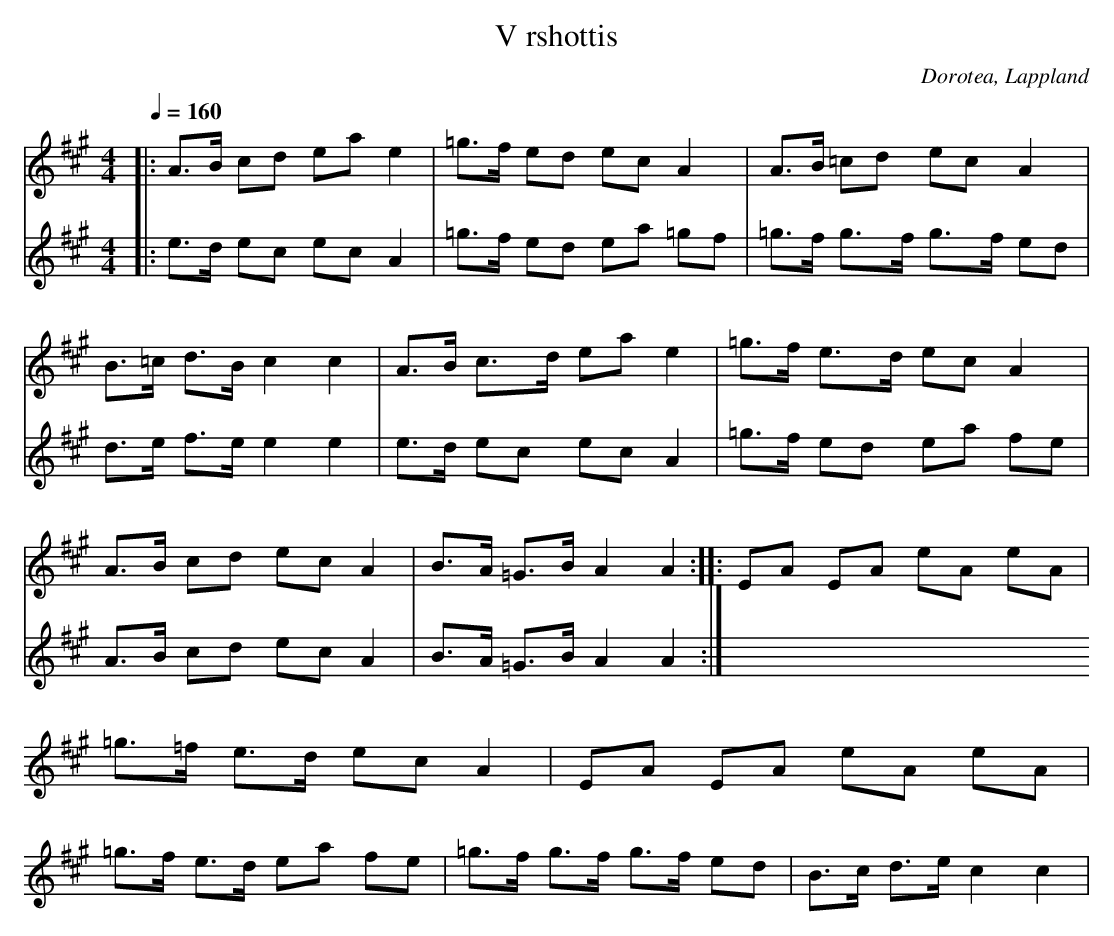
X:1
T:V rshottis
O:Dorotea, Lappland
M:4/4
L:1/16
Q:1/4=160
K:A
V:1
|: A3B c2d2 e2a2 e4 | =g3f e2d2 e2c2 A4 | A3B =c2d2 e2c2 A4 |B3=c d3B c4 c4  | A3B c3d e2a2 e4 | =g3f e3d e2c2 A4 | A3B c2d2 e2c2 A4 |B3A =G3B A4 A4:||:E2A2 E2A2 e2A2 e2A2 |=g3=f e3d e2c2 A4 |E2A2 E2A2 e2A2 e2A2 |=g3f e3d e2a2 f2e2 | =g3f g3f g3f e2d2 |B3c d3e c4 c4  |
V:2
|:  e3d e2c2  e2c2 A4 | =g3f e2d2 e2a2 =g2f2 | =g3f g3f g3f e2d2 |d3e f3e e4 e4  |e3d e2c2 e2c2 A4 | =g3f e2d2 e2a2 f2e2 |A3B c2d2 e2c2 A4  |B3A =G3B A4 A4 :|
